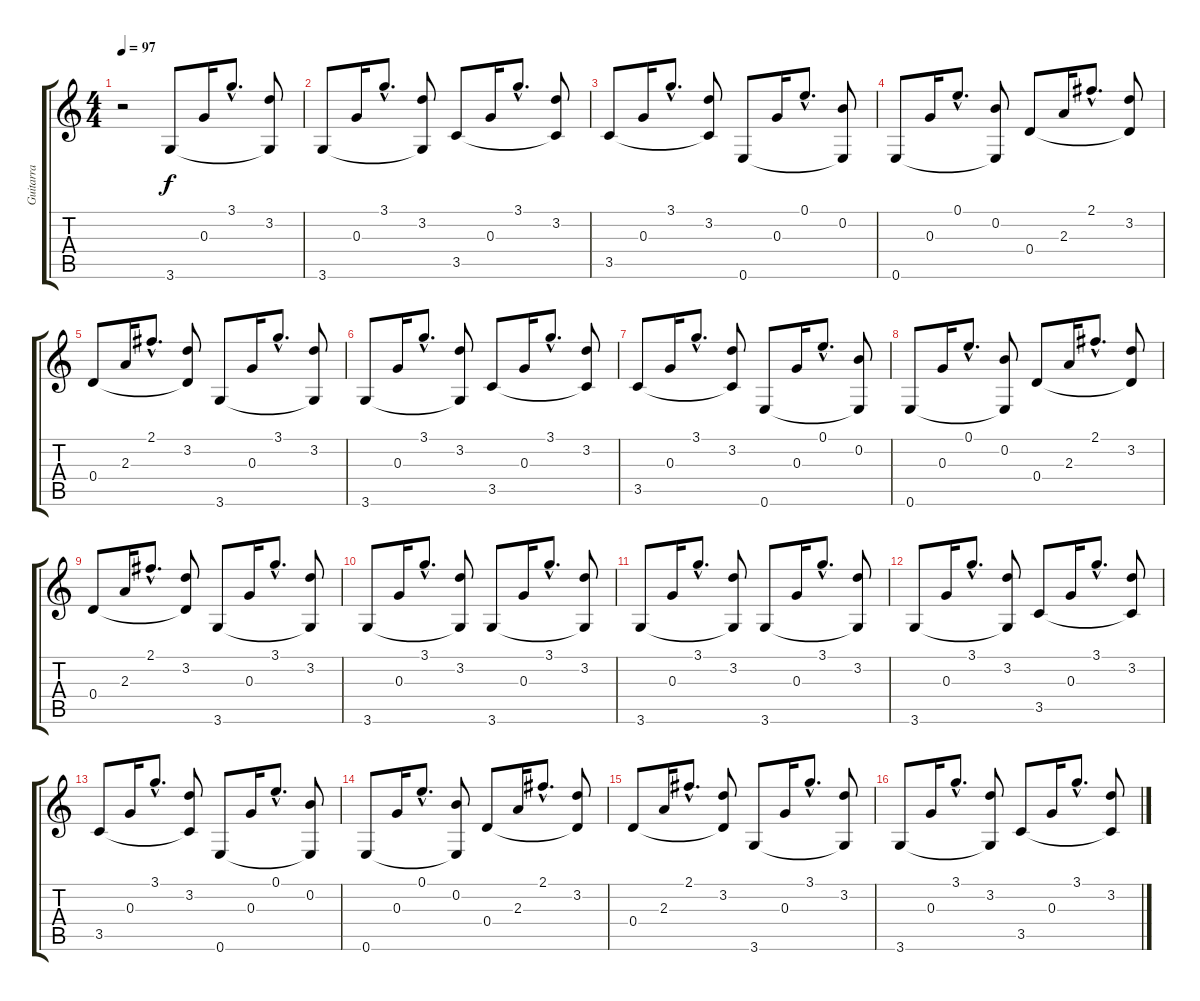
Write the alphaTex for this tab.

\track ("Guitarra" "Guitarra") {instrument acousticguitarsteel}
\staff {score tabs}
\tuning (E4 B3 G3 D3 A2 E2) {hide}
\ts (4 4)
\tempo 97
\clef g2
\ks c
r.2{dy f instrument acousticguitarsteel} 3.6.8 0.3.16 3.1{hac}.8{d} (3.2 3.6{t}).8 |
3.6.8 0.3.16 3.1{hac}.8{d} (3.2 3.6{t}).8 3.5.8 0.3.16 3.1{hac}.8{d} (3.2 3.5{t}).8 |
3.5.8 0.3.16 3.1{hac}.8{d} (3.2 3.5{t}).8 0.6.8 0.3.16 0.1{hac}.8{d} (0.2 0.6{t}).8 |
0.6.8 0.3.16 0.1{hac}.8{d} (0.2 0.6{t}).8 0.4.8 2.3.16 2.1{hac}.8{d} (3.2 0.4{t}).8 |
0.4.8 2.3.16 2.1{hac}.8{d} (3.2 0.4{t}).8 3.6.8 0.3.16 3.1{hac}.8{d} (3.2 3.6{t}).8 |
3.6.8 0.3.16 3.1{hac}.8{d} (3.2 3.6{t}).8 3.5.8 0.3.16 3.1{hac}.8{d} (3.2 3.5{t}).8 |
3.5.8 0.3.16 3.1{hac}.8{d} (3.2 3.5{t}).8 0.6.8 0.3.16 0.1{hac}.8{d} (0.2 0.6{t}).8 |
0.6.8 0.3.16 0.1{hac}.8{d} (0.2 0.6{t}).8 0.4.8 2.3.16 2.1{hac}.8{d} (3.2 0.4{t}).8 |
0.4.8 2.3.16 2.1{hac}.8{d} (3.2 0.4{t}).8 3.6.8 0.3.16 3.1{hac}.8{d} (3.2 3.6{t}).8 |
3.6.8 0.3.16 3.1{hac}.8{d} (3.2 3.6{t}).8 3.6.8 0.3.16 3.1{hac}.8{d} (3.2 3.6{t}).8 |
3.6.8 0.3.16 3.1{hac}.8{d} (3.2 3.6{t}).8 3.6.8 0.3.16 3.1{hac}.8{d} (3.2 3.6{t}).8 |
3.6.8 0.3.16 3.1{hac}.8{d} (3.2 3.6{t}).8 3.5.8 0.3.16 3.1{hac}.8{d} (3.2 3.5{t}).8 |
3.5.8 0.3.16 3.1{hac}.8{d} (3.2 3.5{t}).8 0.6.8 0.3.16 0.1{hac}.8{d} (0.2 0.6{t}).8 |
0.6.8 0.3.16 0.1{hac}.8{d} (0.2 0.6{t}).8 0.4.8 2.3.16 2.1{hac}.8{d} (3.2 0.4{t}).8 |
0.4.8 2.3.16 2.1{hac}.8{d} (3.2 0.4{t}).8 3.6.8 0.3.16 3.1{hac}.8{d} (3.2 3.6{t}).8 |
3.6.8 0.3.16 3.1{hac}.8{d} (3.2 3.6{t}).8 3.5.8 0.3.16 3.1{hac}.8{d} (3.2 3.5{t}).8
